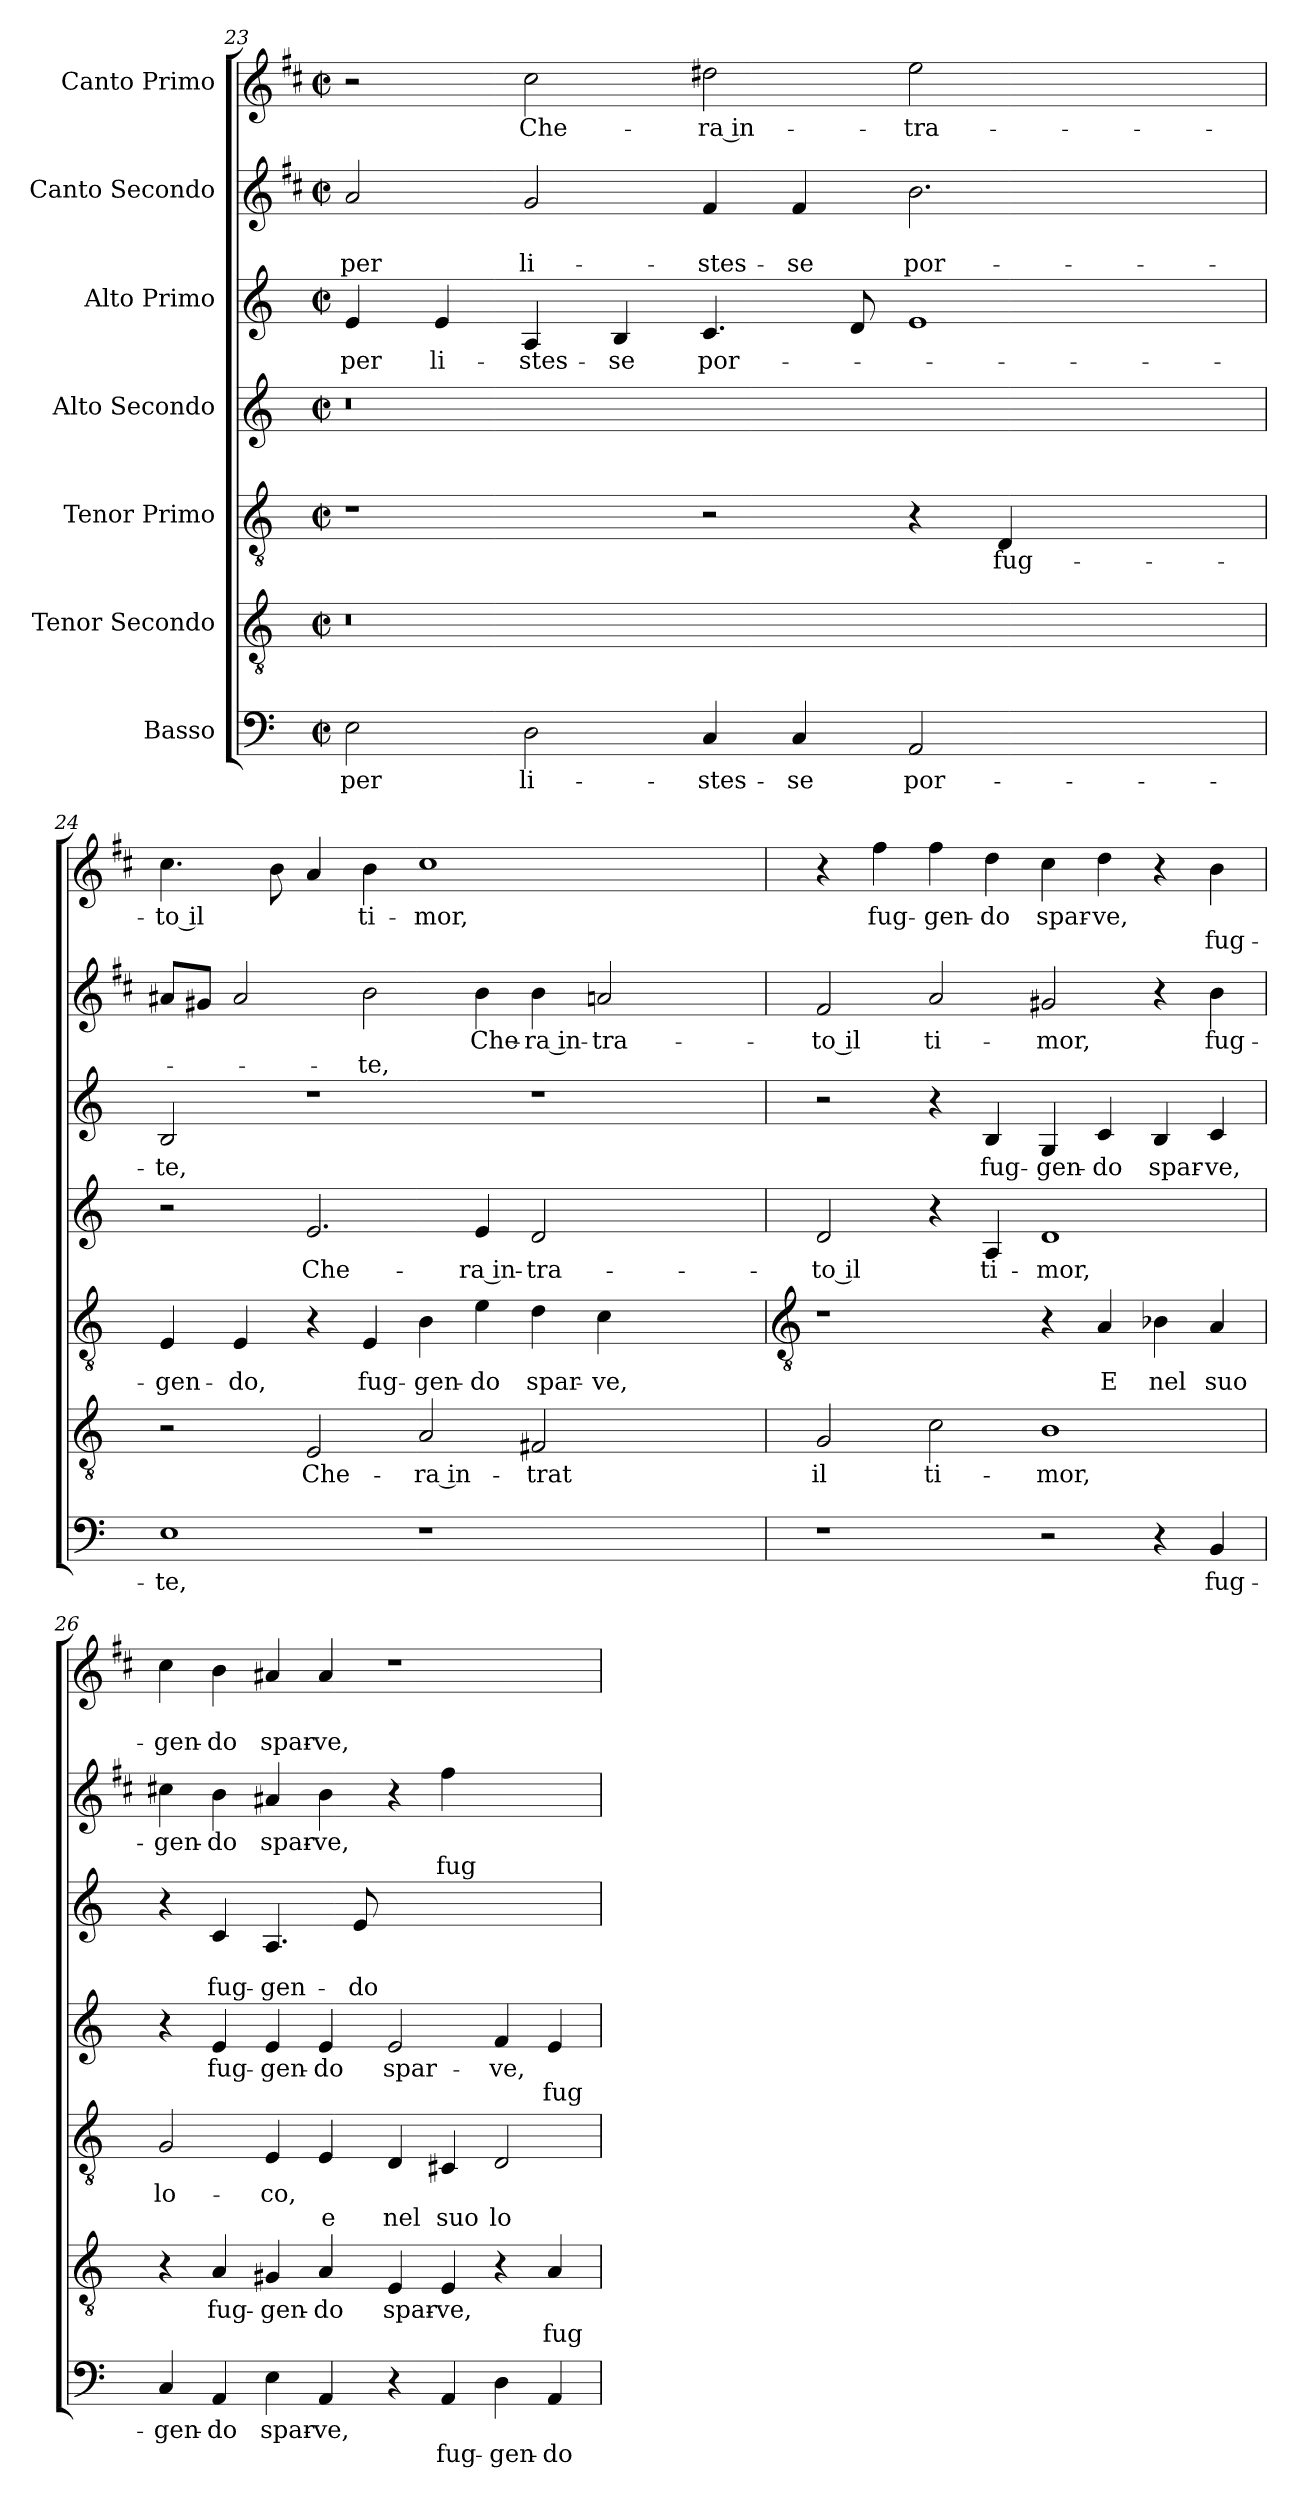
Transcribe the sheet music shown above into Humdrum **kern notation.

**kern	**text	**text	**kern	**text	**text	**kern	**text	**text	**kern	**text	**text	**kern	**text	**text	**kern	**text	**text	**kern	**text	**text
*part7	*part7	*part7	*part6	*part6	*part6	*part5	*part5	*part5	*part4	*part4	*part4	*part3	*part3	*part3	*part2	*part2	*part2	*part1	*part1	*part1
*staff7	*staff7	*staff7	*staff6	*staff6	*staff6	*staff5	*staff5	*staff5	*staff4	*staff4	*staff4	*staff3	*staff3	*staff3	*staff2	*staff2	*staff2	*staff1	*staff1	*staff1
*I"Basso	*	*	*I"Tenor Secondo	*	*	*I"Tenor Primo	*	*	*I"Alto Secondo	*	*	*I"Alto Primo	*	*	*I"Canto Secondo	*	*	*I"Canto Primo	*	*
!!LO:LB:g=z
*clefF4	*	*	*clefGv2	*	*	*clefGv2	*	*	*clefG2	*	*	*clefG2	*	*	*clefG2	*	*	*clefG2	*	*
*	*	*	*	*	*	*	*	*	*	*	*	*	*	*	*ITrd1c2	*	*	*ITrd1c2	*	*
*k[]	*	*	*k[]	*	*	*k[]	*	*	*k[]	*	*	*k[]	*	*	*k[]	*	*	*k[]	*	*
*C:	*	*	*C:	*	*	*C:	*	*	*C:	*	*	*C:	*	*	*C:	*	*	*C:	*	*
*M4/2	*	*	*M4/2	*	*	*M4/2	*	*	*M4/2	*	*	*M4/2	*	*	*M4/2	*	*	*M4/2	*	*
*met(c|)	*	*	*met(c|)	*	*	*met(c|)	*	*	*met(c|)	*	*	*met(c|)	*	*	*met(c|)	*	*	*met(c|)	*	*
=23	=23	=23	=23	=23	=23	=23	=23	=23	=23	=23	=23	=23	=23	=23	=23	=23	=23	=23	=23	=23
!	!LO:LY:b	!	!	!	!	!	!	!	!	!	!	!	!LO:LY:b	!	!	!	!LO:LY:b	!	!	!
2E	per	.	0r	.	.	1r	.	.	0r	.	.	4e	per	.	2g	.	per	2r	.	.
!	!	!	!	!	!	!	!	!	!	!	!	!	!LO:LY:b	!	!	!	!	!	!	!
.	.	.	.	.	.	.	.	.	.	.	.	4e	li-	.	.	.	.	.	.	.
!	!LO:LY:b	!	!	!	!	!	!	!	!	!	!	!	!LO:LY:b	!	!	!	!LO:LY:b	!	!LO:LY:b	!
2D	li-	.	.	.	.	.	.	.	.	.	.	4A	-stes-	.	2f	.	li-	2b	Che-	.
!	!	!	!	!	!	!	!	!	!	!	!	!	!LO:LY:b	!	!	!	!	!	!	!
.	.	.	.	.	.	.	.	.	.	.	.	4B	-se	.	.	.	.	.	.	.
!	!LO:LY:b	!	!	!	!	!	!	!	!	!	!	!	!LO:LY:b	!	!	!	!LO:LY:b	!	!LO:LY:b	!
4C	-stes-	.	.	.	.	2r	.	.	.	.	.	4.c	por-	.	4e	.	-stes-	2cc#X	-ra in-	.
!	!LO:LY:b	!	!	!	!	!	!	!	!	!	!	!	!	!	!	!	!LO:LY:b	!	!	!
4C	-se	.	.	.	.	.	.	.	.	.	.	.	.	.	4e	.	-se	.	.	.
.	.	.	.	.	.	.	.	.	.	.	.	8d	.	.	.	.	.	.	.	.
!	!LO:LY:b	!	!	!	!	!	!	!	!	!	!	!	!	!	!	!	!LO:LY:b	!	!LO:LY:b	!
2AA	por-	.	.	.	.	4r	.	.	.	.	.	1e	.	.	2.a	.	por-	2dd	-tra-	.
!	!	!	!	!	!	!	!LO:LY:b	!	!	!	!	!	!	!	!	!	!	!	!	!
.	.	.	.	.	.	4D	fug-	.	.	.	.	.	.	.	.	.	.	.	.	.
2ryy	.	.	2ryy	.	.	2ryy	.	.	2ryy	.	.	.	.	.	.	.	.	2ryy	.	.
.	.	.	.	.	.	.	.	.	.	.	.	.	.	.	4ryy	.	.	.	.	.
=24	=24	=24	=24	=24	=24	=24	=24	=24	=24	=24	=24	=24	=24	=24	=24	=24	=24	=24	=24	=24
!	!LO:LY:b	!	!	!	!	!	!LO:LY:b	!	!	!	!	!	!LO:LY:b	!	!	!	!	!	!LO:LY:b	!
1E	-te,	.	2r	.	.	4E	-gen-	.	2r	.	.	2B	-te,	.	8g#L	.	.	4.b	-to il	.
.	.	.	.	.	.	.	.	.	.	.	.	.	.	.	8f#J	.	.	.	.	.
!	!	!	!	!	!	!	!LO:LY:b	!	!	!	!	!	!	!	!	!	!	!	!	!
.	.	.	.	.	.	4E	-do,	.	.	.	.	.	.	.	2g#	.	.	.	.	.
.	.	.	.	.	.	.	.	.	.	.	.	.	.	.	.	.	.	8a	.	.
!	!	!	!	!LO:LY:b	!	!	!	!	!	!LO:LY:b	!	!	!	!	!	!	!	!	!	!
.	.	.	2E	Che-	.	4r	.	.	2.e	Che-	.	1r	.	.	.	.	.	4g	.	.
!	!	!	!	!	!	!	!LO:LY:b	!	!	!	!	!	!	!	!	!	!LO:LY:b	!	!LO:LY:b	!
.	.	.	.	.	.	4E	fug-	.	.	.	.	.	.	.	2a	.	-te,	4a	ti-	.
!	!	!	!	!LO:LY:b	!	!	!LO:LY:b	!	!	!	!	!	!	!	!	!	!	!	!LO:LY:b	!
1r	.	.	2A	-ra in-	.	4B	-gen-	.	.	.	.	.	.	.	.	.	.	1b	-mor,	.
!	!	!	!	!	!	!	!LO:LY:b	!	!	!LO:LY:b	!	!	!	!	!	!LO:LY:b	!	!	!	!
.	.	.	.	.	.	4e	-do	.	4e	-ra in-	.	.	.	.	4a	Che-	.	.	.	.
!	!	!	!	!LO:LY:b	!	!	!LO:LY:b	!	!	!LO:LY:b	!	!	!	!	!	!LO:LY:b	!	!	!	!
.	.	.	2F#X	-trat	.	4d	spar-	.	2d	-tra-	.	1r	.	.	4a	-ra in-	.	.	.	.
!	!	!	!	!	!	!	!LO:LY:b	!	!	!	!	!	!	!	!	!LO:LY:b	!	!	!	!
.	.	.	.	.	.	4c	-ve,	.	.	.	.	.	.	.	2gn	-tra-	.	.	.	.
2ryy	.	.	2ryy	.	.	2ryy	.	.	2ryy	.	.	.	.	.	.	.	.	2ryy	.	.
.	.	.	.	.	.	.	.	.	.	.	.	.	.	.	4ryy	.	.	.	.	.
!!LO:LB:g=z
=25	=25	=25	=25	=25	=25	=25	=25	=25	=25	=25	=25	=25	=25	=25	=25	=25	=25	=25	=25	=25
*	*	*	*	*	*	*clefGv2	*	*	*	*	*	*	*	*	*	*	*	*	*	*
!	!	!	!	!LO:LY:b	!	!	!	!	!	!LO:LY:b	!	!	!	!	!	!LO:LY:b	!	!	!	!
1r	.	.	2G	il	.	1r	.	.	2d	-to il	.	2r	.	.	2e	-to il	.	4r	.	.
!	!	!	!	!	!	!	!	!	!	!	!	!	!	!	!	!	!	!	!LO:LY:b	!
.	.	.	.	.	.	.	.	.	.	.	.	.	.	.	.	.	.	4ee	fug-	.
!	!	!	!	!LO:LY:b	!	!	!	!	!	!	!	!	!	!	!	!LO:LY:b	!	!	!LO:LY:b	!
.	.	.	2c	ti-	.	.	.	.	4r	.	.	4r	.	.	2g	ti-	.	4ee	-gen-	.
!	!	!	!	!	!	!	!	!	!	!LO:LY:b	!	!	!LO:LY:b	!	!	!	!	!	!LO:LY:b	!
.	.	.	.	.	.	.	.	.	4A	ti-	.	4B	fug-	.	.	.	.	4cc	-do	.
!	!	!	!	!LO:LY:b	!	!	!	!	!	!LO:LY:b	!	!	!LO:LY:b	!	!	!LO:LY:b	!	!	!LO:LY:b	!
2r	.	.	1B	-mor,	.	4r	.	.	1d	-mor,	.	4G	-gen-	.	2f#X	-mor,	.	4b	spar-	.
!	!	!	!	!	!	!	!LO:LY:b	!	!	!	!	!	!LO:LY:b	!	!	!	!	!	!LO:LY:b	!
.	.	.	.	.	.	4A	E	.	.	.	.	4c	-do	.	.	.	.	4cc	-ve,	.
!	!	!	!	!	!	!	!LO:LY:b	!	!	!	!	!	!LO:LY:b	!	!	!	!	!	!	!
4r	.	.	.	.	.	4B-X	nel	.	.	.	.	4B	spar-	.	4r	.	.	4r	.	.
!	!LO:LY:b	!	!	!	!	!	!LO:LY:b	!	!	!	!	!	!LO:LY:b	!	!	!LO:LY:b	!	!	!	!LO:LY:b
4BB	fug-	.	.	.	.	4A	suo	.	.	.	.	4c	-ve,	.	4a	fug-	.	4a	.	fug-
!!LO:LB:g=z
=26	=26	=26	=26	=26	=26	=26	=26	=26	=26	=26	=26	=26	=26	=26	=26	=26	=26	=26	=26	=26
!	!LO:LY:b	!	!	!	!	!	!LO:LY:b	!	!	!	!	!	!	!	!	!LO:LY:b	!	!	!	!LO:LY:b
4C	-gen-	.	4r	.	.	2G	lo-	.	4r	.	.	4r	.	.	4bn	-gen-	.	4b	.	-gen-
!	!LO:LY:b	!	!	!LO:LY:b	!	!	!	!	!	!LO:LY:b	!	!	!	!LO:LY:b	!	!LO:LY:b	!	!	!	!LO:LY:b
4AA	-do	.	4A	fug-	.	.	.	.	4e	fug-	.	4c	.	fug-	4a	-do	.	4a	.	-do
!	!LO:LY:b	!	!	!LO:LY:b	!	!	!LO:LY:b	!	!	!LO:LY:b	!	!	!	!LO:LY:b	!	!LO:LY:b	!	!	!	!LO:LY:b
4E	spar-	.	4G#X	-gen-	.	4E	-co,	.	4e	-gen-	.	4.A	.	-gen-	4g#X	spar-	.	4g#X	.	spar-
!	!LO:LY:b	!	!	!LO:LY:b	!	!	!	!LO:LY:b	!	!LO:LY:b	!	!	!	!	!	!LO:LY:b	!	!	!	!LO:LY:b
4AA	-ve,	.	4A	-do	.	4E	.	e	4e	-do	.	.	.	.	4a	-ve,	.	4g#	.	-ve,
!	!	!	!	!	!	!	!	!	!	!	!	!	!	!LO:LY:b	!	!	!	!	!	!
.	.	.	.	.	.	.	.	.	.	.	.	8e	.	-do	.	.	.	.	.	.
!	!	!	!	!LO:LY:b	!	!	!	!LO:LY:b	!	!LO:LY:b	!	!	!	!	!	!	!	!	!	!
4r	.	.	4E	spar-	.	4D	.	nel	2e	spar-	.	1ryy	.	.	4r	.	.	1r	.	.
!	!	!LO:LY:b	!	!LO:LY:b	!	!	!	!LO:LY:b	!	!	!	!	!	!	!	!	!LO:LY:b	!	!	!
4AA	.	fug-	4E	-ve,	.	4C#X	.	suo	.	.	.	.	.	.	4ee	.	fug-	.	.	.
!	!	!LO:LY:b	!	!	!	!	!	!LO:LY:b	!	!LO:LY:b	!	!	!	!	!	!	!	!	!	!
4D	.	-gen-	4r	.	.	2D	.	lo-	4f	-ve,	.	.	.	.	2ryy	.	.	.	.	.
!	!	!LO:LY:b	!	!	!LO:LY:b	!	!	!	!	!	!LO:LY:b	!	!	!	!	!	!	!	!	!
4AA	.	-do	4A	.	fug-	.	.	.	4e	.	fug-	.	.	.	.	.	.	.	.	.
=	=	=	=	=	=	=	=	=	=	=	=	=	=	=	=	=	=	=	=	=
*-	*-	*-	*-	*-	*-	*-	*-	*-	*-	*-	*-	*-	*-	*-	*-	*-	*-	*-	*-	*-
